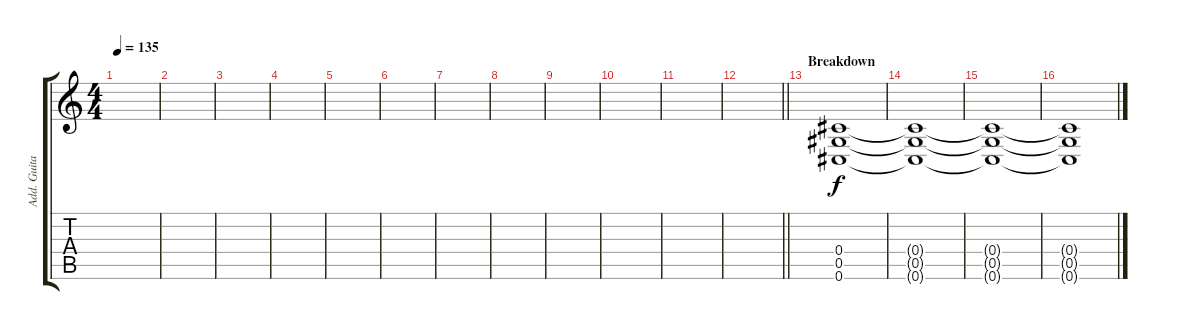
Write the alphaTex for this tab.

\track ("Add. Guitar 2" "Add. Guita") {instrument overdrivenguitar}
\staff {score tabs}
\tuning (Eb4 Bb3 Gb3 Db3 Ab2 Db2) {hide}
\ts (4 4)
\tempo 135
\clef g2
\ks c
|
|
|
|
|
|
|
|
|
|
|
\barLineRight lightlight
|
\section ("" "Breakdown")
(0.4 0.5 0.6).1 |
(0.4{t} 0.5{t} 0.6{t}).1 |
(0.4{t} 0.5{t} 0.6{t}).1 |
(0.4{t} 0.5{t} 0.6{t}).1
